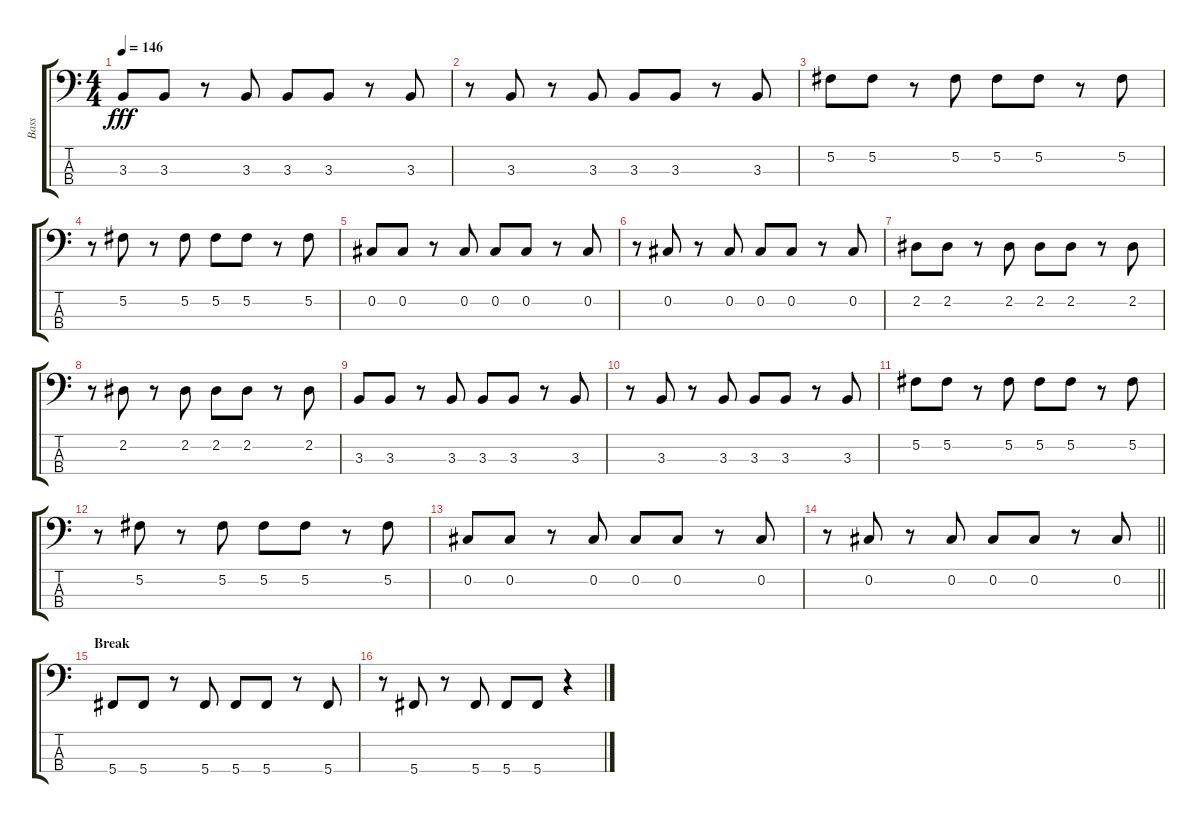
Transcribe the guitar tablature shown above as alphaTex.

\track ("Bass" "Bass") {instrument electricbassfinger}
\staff {score tabs}
\tuning (Gb2 Db2 Ab1 Db1) {hide}
\ts (4 4)
\tempo 146
\clef f4
\ks c
3.3.8{dy fff} 3.3.8 r.8 3.3.8 3.3.8 3.3.8 r.8 3.3.8 |
r.8 3.3.8 r.8 3.3.8 3.3.8 3.3.8 r.8 3.3.8 |
5.2.8 5.2.8 r.8 5.2.8 5.2.8 5.2.8 r.8 5.2.8 |
r.8 5.2.8 r.8 5.2.8 5.2.8 5.2.8 r.8 5.2.8 |
0.2.8 0.2.8 r.8 0.2.8 0.2.8 0.2.8 r.8 0.2.8 |
r.8 0.2.8 r.8 0.2.8 0.2.8 0.2.8 r.8 0.2.8 |
2.2.8 2.2.8 r.8 2.2.8 2.2.8 2.2.8 r.8 2.2.8 |
r.8 2.2.8 r.8 2.2.8 2.2.8 2.2.8 r.8 2.2.8 |
3.3.8 3.3.8 r.8 3.3.8 3.3.8 3.3.8 r.8 3.3.8 |
r.8 3.3.8 r.8 3.3.8 3.3.8 3.3.8 r.8 3.3.8 |
5.2.8 5.2.8 r.8 5.2.8 5.2.8 5.2.8 r.8 5.2.8 |
r.8 5.2.8 r.8 5.2.8 5.2.8 5.2.8 r.8 5.2.8 |
0.2.8 0.2.8 r.8 0.2.8 0.2.8 0.2.8 r.8 0.2.8 |
\barLineRight lightlight
r.8 0.2.8 r.8 0.2.8 0.2.8 0.2.8 r.8 0.2.8 |
\section ("" "Break")
5.4.8{volume 8} 5.4.8 r.8 5.4.8 5.4.8 5.4.8 r.8 5.4.8 |
r.8 5.4.8 r.8 5.4.8 5.4.8 5.4.8 r.4
